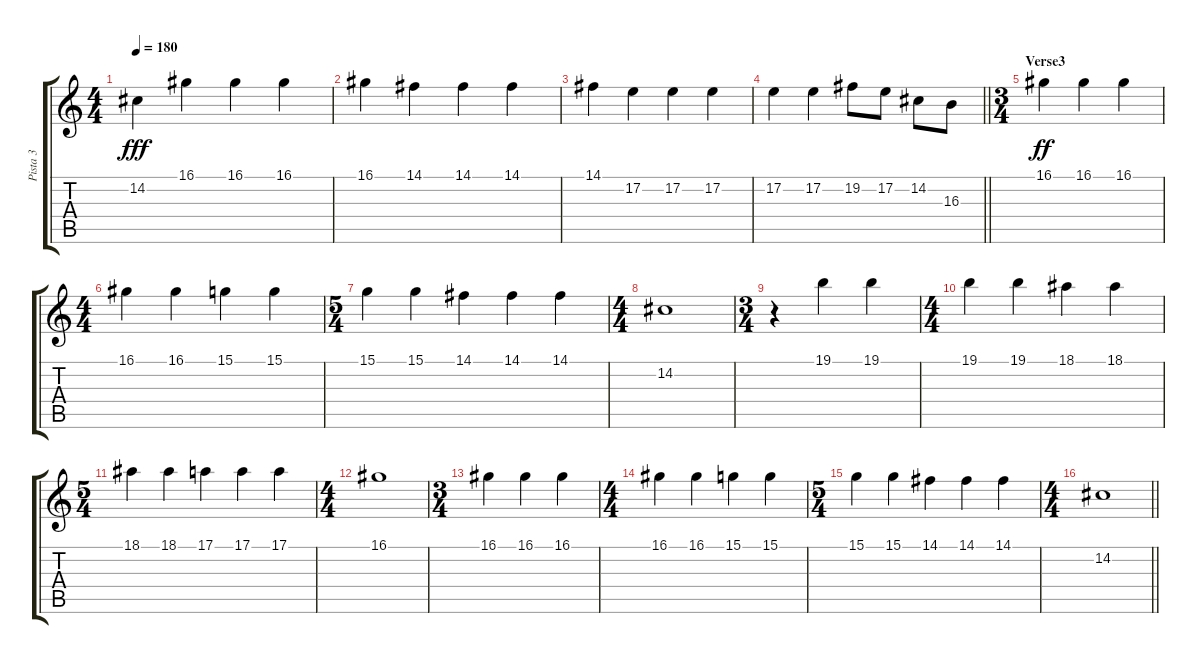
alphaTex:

\track ("Pista 3" "Pista 3") {instrument lead2sawtooth}
\staff {score tabs}
\tuning (E4 B3 G3 D3 A2 E2) {hide}
\ts (4 4)
\tempo 180
\clef g2
\ks c
14.2.4{dy fff} 16.1.4 16.1.4 16.1.4 |
16.1.4 14.1.4 14.1.4 14.1.4 |
14.1.4 17.2.4 17.2.4 17.2.4 |
\barLineRight lightlight
17.2.4 17.2.4 19.2.8 17.2.8 14.2.8 16.3.8 |
\ts (3 4)
\section ("" "Verse3")
16.1.4{dy ff volume 12} 16.1.4 16.1.4 |
\ts (4 4)
16.1.4 16.1.4 15.1.4 15.1.4 |
\ts (5 4)
15.1.4 15.1.4 14.1.4 14.1.4 14.1.4 |
\ts (4 4)
14.2.1 |
\ts (3 4)
r.4 19.1.4 19.1.4 |
\ts (4 4)
19.1.4 19.1.4 18.1.4 18.1.4 |
\ts (5 4)
18.1.4 18.1.4 17.1.4 17.1.4 17.1.4 |
\ts (4 4)
16.1.1 |
\ts (3 4)
16.1.4 16.1.4 16.1.4 |
\ts (4 4)
16.1.4 16.1.4 15.1.4 15.1.4 |
\ts (5 4)
15.1.4 15.1.4 14.1.4 14.1.4 14.1.4 |
\ts (4 4)
\barLineRight lightlight
14.2.1
